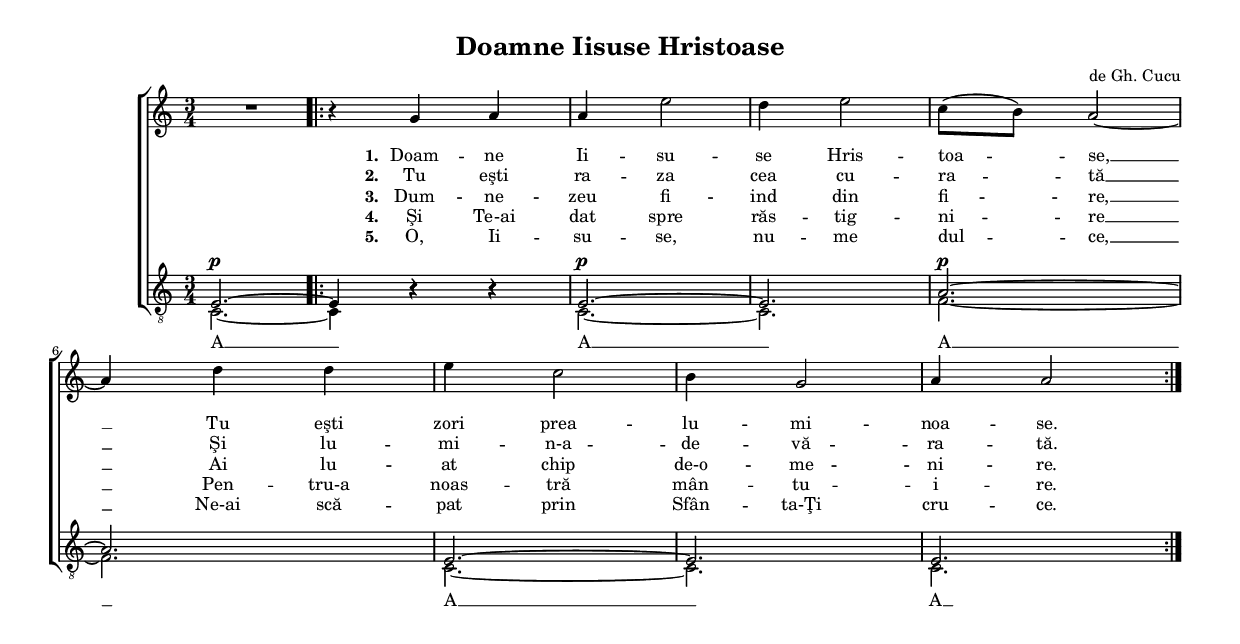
\version "2.19.80"
\include "defines.ly"
#(define myNoteSpacing 9.0)
\include "preamble.ly"

\header {
  title = "Doamne Iisuse Hristoase"
  composer = "de Gh. Cucu"
}

global = {
  \globalPreamble
  \key a \minor
  \time 3/4
}

womenWords = <<
  \new Lyrics \lyricsto "women" {
    \set stanza = "1. "
    Doam -- ne Ii -- su -- se Hris -- toa -- se, __
    Tu eşti zori prea -- lu -- mi -- noa -- se.
  }
  \new Lyrics \lyricsto "women" {
    \set stanza = "2. "
    Tu eşti ra -- za cea cu -- ra -- tă __
    Şi lu -- mi -- n-a -- de -- vă -- ra -- tă.
  }
  \new Lyrics \lyricsto "women" {
    \set stanza = "3. "
    Dum -- ne -- zeu fi -- ind din fi -- re, __
    Ai lu -- at chip de-o -- me -- ni -- re.
  }
  \new Lyrics \lyricsto "women" {
    \set stanza = "4. "
    Şi Te-ai dat spre răs -- tig -- ni -- re __
    Pen -- tru-a noas -- tră mân -- tu -- i -- re.
  }
  \new Lyrics \lyricsto "women" {
    \set stanza = "5. "
    O, Ii -- su -- se, nu -- me dul -- ce, __
    Ne-ai scă -- pat prin Sfân -- ta-Ţi cru -- ce.
  }
>>

menWords = \new Lyrics \lyricsto "basses" {
  A __ A __ A __ A __ A __
}

womenMusic = \relative c' {
  \oneVoice
  R2.
  \repeat volta 5 {
    r4 g'4 a4
    a4 e'2
    d4 e2
    c8( b8) a2~
    a4 d4 d4
    e4 c2
    b4 g2
    a4 a2
  }
}

tenorMusic = \relative c' {
  \voiceOne
  e,2.~^\p
  \repeat volta 5 {
    e4 b'4\rest b4\rest
    e,2.~^\p
    e2.
    a2.~^\p
    a2.
    e2.~
    e2.
    e2.
  }
}

bassMusic = \relative c' {
  \voiceTwo
  c,2.~
  \repeat volta 5 {
    c4 b'4\rest b4\rest
    c,2.~
    c2.
    f2.~
    f2.
    c2.~
    c2.
    c2.
  }
}

myScore = \new Score \with {
  \override SpacingSpanner.shortest-duration-space = #myNoteSpacing
} <<
  \new ChoirStaff <<
    \new Staff <<
      \new Voice = "women" { \global \womenMusic }
    >>
    \womenWords

    \new Staff <<
      \clef "G_8"
      \new Voice ="basses" { \global \tenorMusic }
      \new Voice { \global \bassMusic }
    >>
    \menWords
  >>
>>

\score {
  \myScore
  \layout {
    \override VerticalAxisGroup.nonstaff-relatedstaff-spacing.padding = #myStaffSpacing
    \override VerticalAxisGroup.nonstaff-unrelatedstaff-spacing.padding = #myStaffSpacing
  }
}

\score {
  \unfoldRepeats
  \myScore
  \midi { \midiDirectives }
}

\score {
  \unfoldRepeats
  \new Voice { \global \womenMusic }
  \midi { \midiDirectives }
}

\score {
  \unfoldRepeats
  \new Voice { \global \tenorMusic }
  \midi { \midiDirectives }
}

\score {
  \unfoldRepeats
  \new Voice { \global \bassMusic }
  \midi { \midiDirectives }
}
